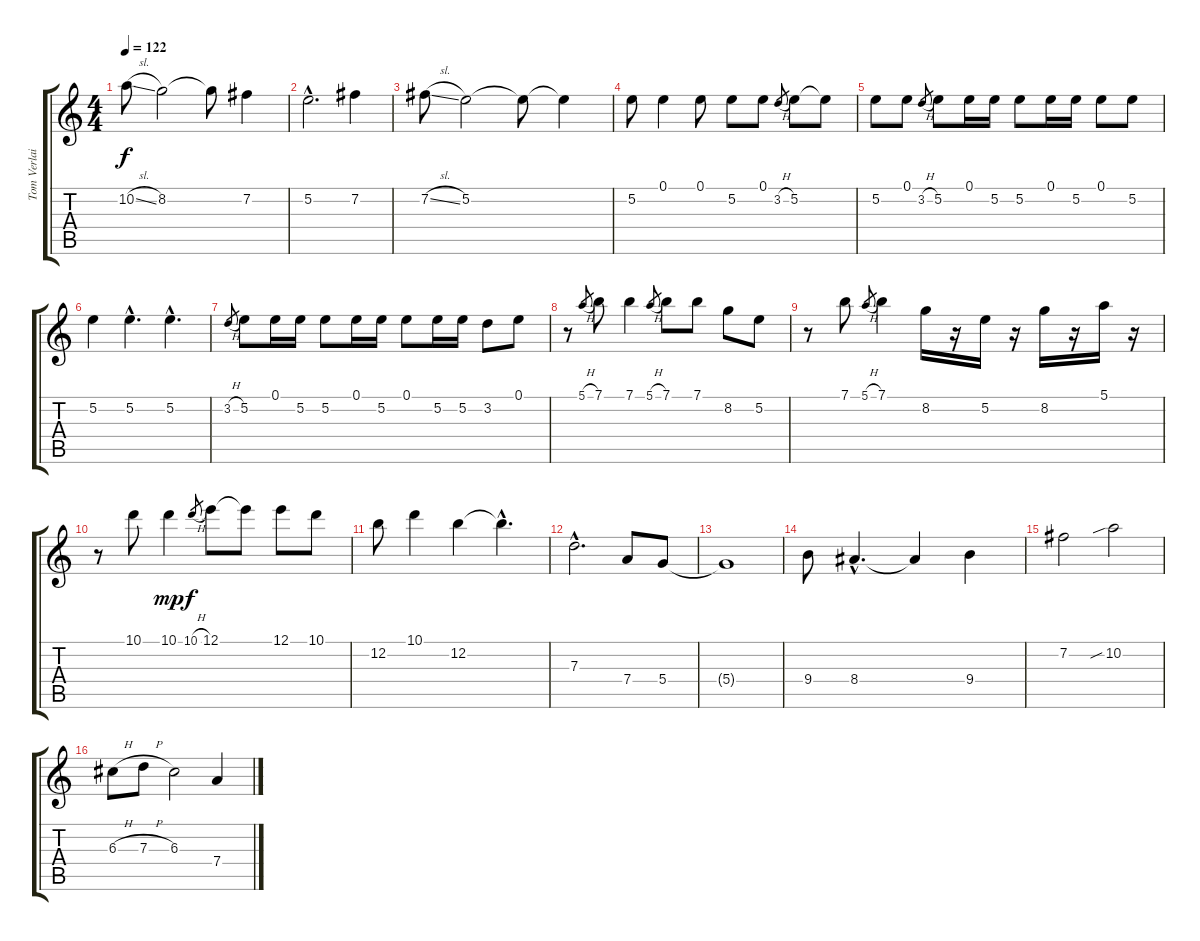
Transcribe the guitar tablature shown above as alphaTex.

\track ("Tom Verlaine" "Tom Verlai") {instrument overdrivenguitar}
\staff {score tabs}
\tuning (E4 B3 G3 D3 A2 E2) {hide}
\ts (4 4)
\tempo 122
\clef g2
\ks c
10.2{sl}.8{dy f} 8.2.2 8.2{t}.8 7.2.4 |
5.2{hac}.2{d} 7.2.4 |
7.2{sl}.8 5.2.2 5.2{t}.8 5.2{t}.4 |
5.2.8{instrument electricguitarclean} 0.1.4 0.1.8 5.2.8 0.1.8 3.2{h}.8{gr} 5.2.8 5.2{t}.8 |
5.2.8 0.1.8 3.2{h}.8{gr} 5.2.8 0.1.16 5.2.16 5.2.8 0.1.16 5.2.16 0.1.8 5.2.8 |
5.2.4 5.2{hac}.4{d} 5.2{hac}.4{d} |
3.2{h}.8{gr} 5.2.8 0.1.16 5.2.16 5.2.8 0.1.16 5.2.16 0.1.8 5.2.16 5.2.16 3.2.8 0.1.8 |
r.8 5.1{h}.8{gr} 7.1.8 7.1.4 5.1{h}.8{gr} 7.1.8 7.1.8 8.2.8 5.2.8 |
r.8 7.1.8 5.1{h}.8{gr} 7.1.4 8.2.16 r.16 5.2.16 r.16 8.2.16 r.16 5.1.16 r.16 |
r.8 10.1.8 10.1.4{dy mp} 10.1{h}.8{gr dy f} 12.1.8 12.1{t}.8 12.1.8 10.1.8 |
12.2.8 10.1.4 12.2.4 12.2{hac t}.4{d} |
7.3{hac}.2{d instrument distortionguitar} 7.4.8 5.4.8 |
5.4{t}.1 |
9.4.8 8.4{hac}.4{d} 8.4{t}.4 9.4.4 |
7.2.2 10.2{sib}.2 |
6.3{h}.8 7.3{h}.8 6.3.2 7.4.4
